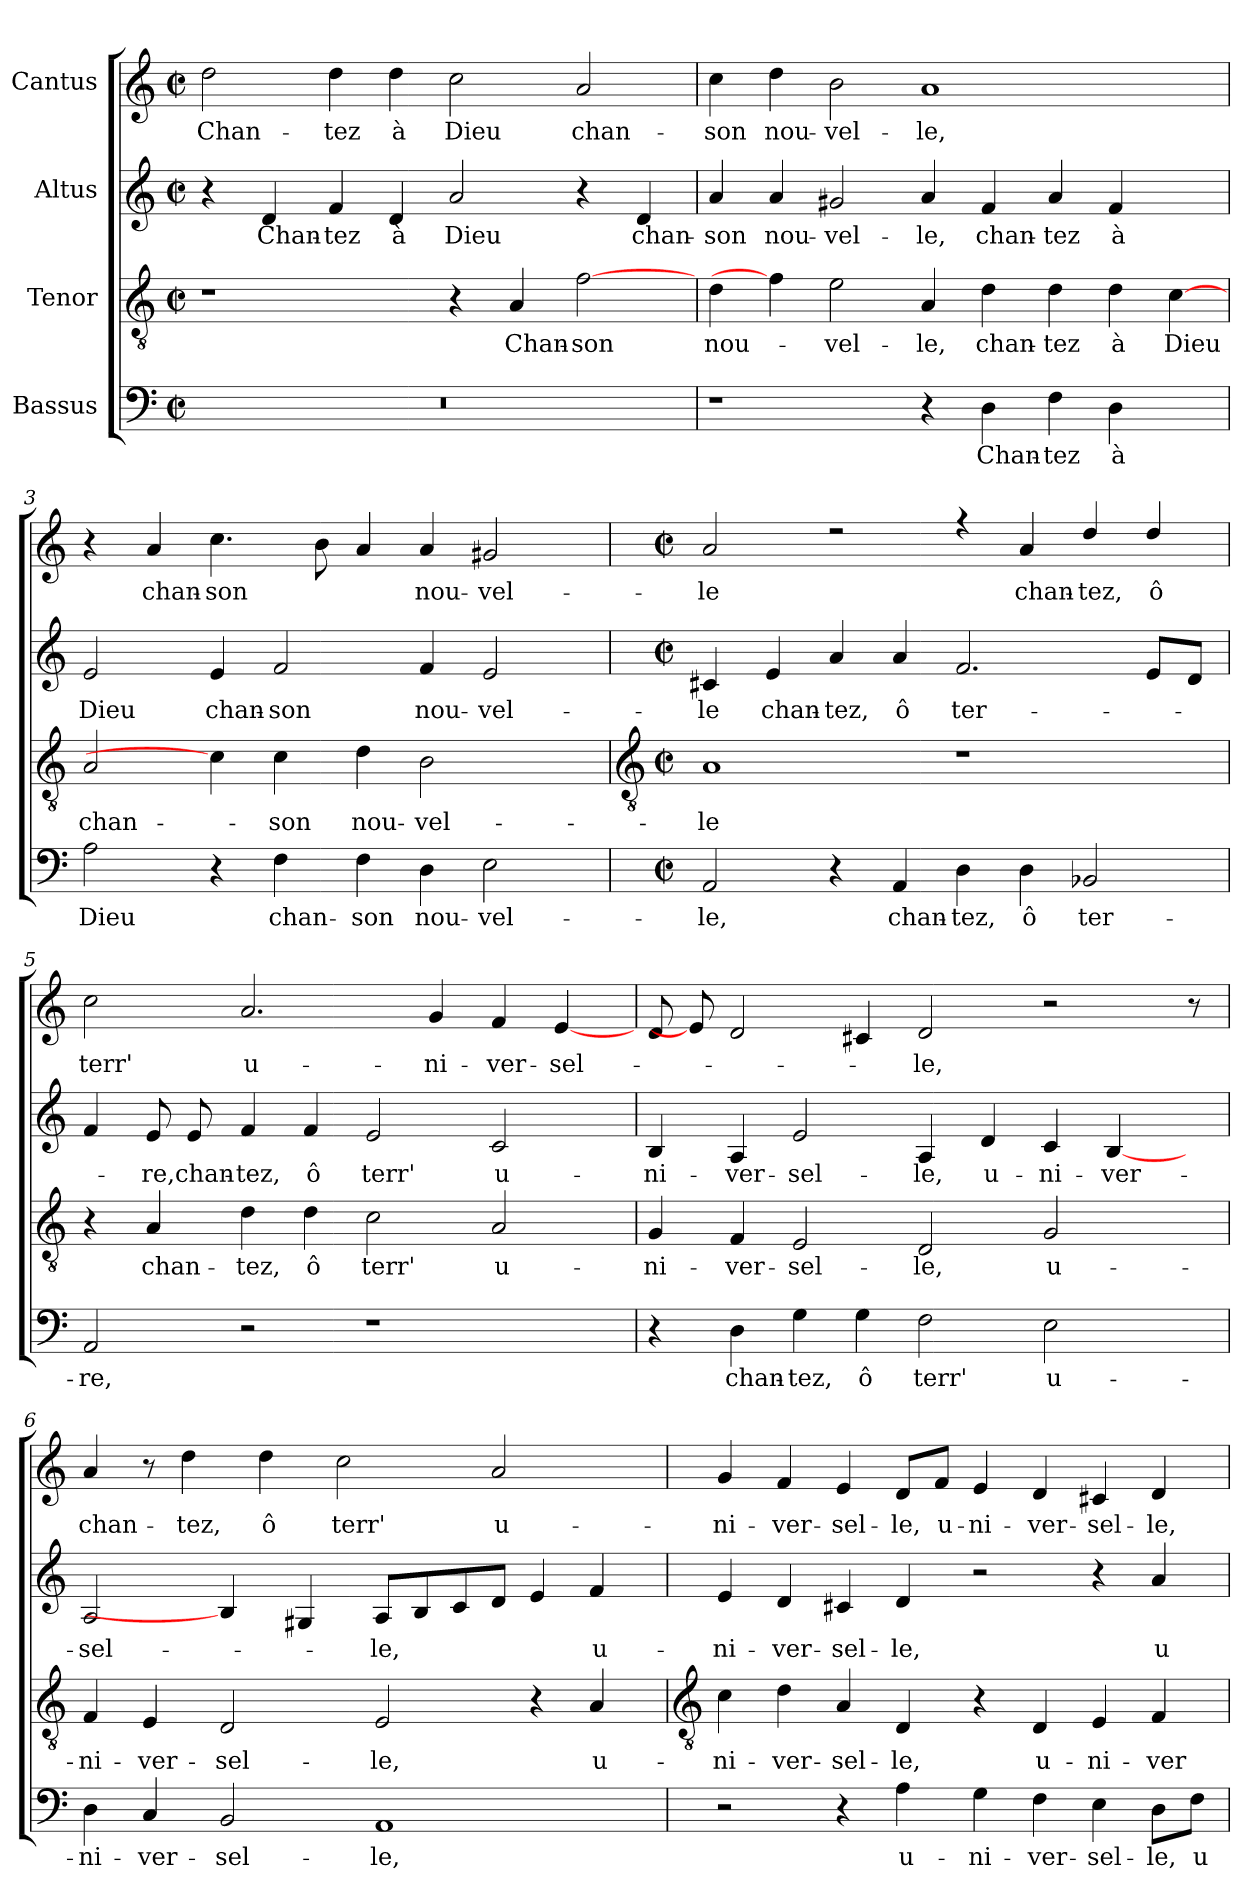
**kern	**text	**kern	**text	**kern	**text	**kern	**text
*part4	*part4	*part3	*part3	*part2	*part2	*part1	*part1
*staff4	*staff4	*staff3	*staff3	*staff2	*staff2	*staff1	*staff1
*I"Bassus	*	*I"Tenor	*	*I"Altus	*	*I"Cantus	*
*clefF4	*	*clefGv2	*	*clefG2	*	*clefG2	*
*k[]	*	*k[]	*	*k[]	*	*k[]	*
*C:	*	*C:	*	*C:	*	*C:	*
*M4/2	*	*M4/2	*	*M4/2	*	*M4/2	*
*met(c|)	*	*met(c|)	*	*met(c|)	*	*met(c|)	*
=1	=1	=1	=1	=1	=1	=1	=1
!	!	!	!	!	!	!	!LO:LY:b
0r	.	1r	.	4r	.	2dd	Chan-
!	!	!	!	!	!LO:LY:b	!	!
.	.	.	.	4d	Chan-	.	.
!	!	!	!	!	!LO:LY:b	!	!LO:LY:b
.	.	.	.	4f	-tez	4dd	-tez
!	!	!	!	!	!LO:LY:b	!	!LO:LY:b
.	.	.	.	4d	à	4dd	à
!	!	!	!	!	!LO:LY:b	!	!LO:LY:b
.	.	4r	.	2a	Dieu	2cc	Dieu
!	!	!	!LO:LY:b	!	!	!	!
.	.	4A	Chan-	.	.	.	.
!	!	!	!LO:LY:b	!	!	!	!LO:LY:b
.	.	[2f	-son	4r	.	2a	chan-
!	!	!	!	!	!LO:LY:b	!	!
.	.	.	.	4d	chan-	.	.
=2	=2	=2	=2	=2	=2	=2	=2
!	!	!	!LO:LY:b	!	!LO:LY:b	!	!LO:LY:b
1r	.	4d	nou-	4a	-son	4cc	-son
!	!	!	!	!	!LO:LY:b	!	!LO:LY:b
.	.	4f]	.	4a	nou-	4dd	nou-
!	!	!	!LO:LY:b	!	!LO:LY:b	!	!LO:LY:b
.	.	2e	-vel-	2g#X	-vel-	2b	-vel-
!	!	!	!LO:LY:b	!	!LO:LY:b	!	!LO:LY:b
4r	.	4A	-le,	4a	-le,	1a	-le,
!	!LO:LY:b	!	!LO:LY:b	!	!LO:LY:b	!	!
4D	Chan-	4d	chan-	4f	chan-	.	.
!	!LO:LY:b	!	!LO:LY:b	!	!LO:LY:b	!	!
4F	-tez	4d	-tez	4a	-tez	.	.
!	!LO:LY:b	!	!LO:LY:b	!	!LO:LY:b	!	!
4D	à	4d	à	4f	à	.	.
!	!	!	!LO:LY:b	!	!	!	!
4ryy	.	[4c	Dieu	4ryy	.	4ryy	.
=3	=3	=3	=3	=3	=3	=3	=3
!	!LO:LY:b	!	!LO:LY:b	!	!LO:LY:b	!	!
2A	Dieu	2A	chan-	2e	Dieu	4r	.
!	!	!	!	!	!	!	!LO:LY:b
.	.	.	.	.	.	4a	chan-
!	!	!	!	!	!LO:LY:b	!	!LO:LY:b
4r	.	4c]	.	4e	chan-	4.cc	-son
!	!LO:LY:b	!	!LO:LY:b	!	!LO:LY:b	!	!
4F	chan-	4c	-son	2f	-son	.	.
.	.	.	.	.	.	8b	.
!	!LO:LY:b	!	!LO:LY:b	!	!	!	!
4F	-son	4d	nou-	.	.	4a	.
!	!LO:LY:b	!	!LO:LY:b	!	!LO:LY:b	!	!LO:LY:b
4D	nou-	2B	-vel-	4f	nou-	4a	nou-
!	!LO:LY:b	!	!	!	!LO:LY:b	!	!LO:LY:b
2E	-vel-	.	.	2e	-vel-	2g#X	-vel-
.	.	4ryy	.	.	.	.	.
!!LO:LB:g=z
=4	=4	=4	=4	=4	=4	=4	=4
*	*	*clefGv2	*	*	*	*	*
*M4/2	*	*M4/2	*	*M4/2	*	*M4/2	*
*met(c|)	*	*met(c|)	*	*met(c|)	*	*met(c|)	*
!	!LO:LY:b	!	!LO:LY:b	!	!LO:LY:b	!	!LO:LY:b
*	*	*	*	*	*	*^	*
2AA	-le,	1A	-le	4c#X	-le	2a	0ryy	-le
!	!	!	!	!	!LO:LY:b	!	!	!
.	.	.	.	4e	chan-	.	.	.
!	!	!	!	!	!LO:LY:b	!	!	!
4r	.	.	.	4a	-tez,	2r	.	.
!	!LO:LY:b	!	!	!	!LO:LY:b	!	!	!
4AA	chan-	.	.	4a	ô	.	.	.
!	!LO:LY:b	!	!	!	!LO:LY:b	!	!	!
4D	-tez,	1r	.	2.f	ter-	4r	.	.
!	!LO:LY:b	!	!	!	!	!	!	!LO:LY:b
4D	ô	.	.	.	.	4a	.	chan-
!	!LO:LY:b	!	!	!	!	!	!	!LO:LY:b
2BB-X	ter-	.	.	.	.	4dd	.	-tez,
!	!	!	!	!	!	!	!	!LO:LY:b
.	.	.	.	8eL	.	4dd	.	ô
.	.	.	.	8dJ	.	.	.	.
=5	=5	=5	=5	=5	=5	=5	=5	=5
!	!LO:LY:b	!	!	!	!	!	!	!LO:LY:b
2AA	-re,	4r	.	4f	.	2cc	1ryy	terr'
!	!	!	!LO:LY:b	!	!LO:LY:b	!	!	!
.	.	4A	chan-	8e	-re,	.	.	.
!	!	!	!	!	!LO:LY:b	!	!	!
.	.	.	.	8e	chan-	.	.	.
!	!	!	!LO:LY:b	!	!LO:LY:b	!	!	!LO:LY:b
2r	.	4d	-tez,	4f	-tez,	2.a	.	u-
!	!	!	!LO:LY:b	!	!LO:LY:b	!	!	!
.	.	4d	ô	4f	ô	.	.	.
!	!	!	!LO:LY:b	!	!LO:LY:b	!	!	!
1r	.	2c	terr'	2e	terr'	.	2ryy	.
!	!	!	!	!	!	!	!	!LO:LY:b
.	.	.	.	.	.	4g	.	-ni-
!	!	!	!LO:LY:b	!	!LO:LY:b	!	!	!LO:LY:b
.	.	2A	u-	2c	u-	4f	4ryy	-ver-
!	!	!	!	!	!	!	!	!LO:LY:b
.	.	.	.	.	.	[4e	8ryy	-sel-
.	.	.	.	.	.	.	8ryy	.
=5	=5	=5	=5	=5	=5	=5	=5	=5
!	!	!	!LO:LY:b	!	!LO:LY:b	!	!	!
4r	.	4G	-ni-	4B	-ni-	8d	1ryy	.
.	.	.	.	.	.	8e]	.	.
!	!LO:LY:b	!	!LO:LY:b	!	!LO:LY:b	!	!	!
4D	chan-	4F	-ver-	4A	-ver-	2d	.	.
!	!LO:LY:b	!	!LO:LY:b	!	!LO:LY:b	!	!	!
4G	-tez,	2E	-sel-	2e	-sel-	.	.	.
!	!LO:LY:b	!	!	!	!	!	!	!
4G	ô	.	.	.	.	4c#X	.	.
!	!LO:LY:b	!	!LO:LY:b	!	!LO:LY:b	!	!	!LO:LY:b
2F	terr'	2D	-le,	4A	-le,	2d	2ryy	-le,
!	!	!	!	!	!LO:LY:b	!	!	!
.	.	.	.	4d	u-	.	.	.
!	!LO:LY:b	!	!LO:LY:b	!	!LO:LY:b	!	!	!
2E	u-	2G	u-	4c	-ni-	2r	4ryy	.
!	!	!	!	!	!LO:LY:b	!	!	!
.	.	.	.	[4B	-ver-	.	8ryy	.
.	.	.	.	.	.	.	8ryy	.
8ryy	.	8ryy	.	8ryy	.	8r	8ryy	.
=6	=6	=6	=6	=6	=6	=6	=6	=6
!	!LO:LY:b	!	!LO:LY:b	!	!LO:LY:b	!	!	!LO:LY:b
*	*	*	*	*	*	*v	*v	*
4D	-ni-	4F	-ni-	2A	-sel-	4a	chan-
!	!LO:LY:b	!	!LO:LY:b	!	!	!	!
4C	-ver-	4E	-ver-	.	.	8r	.
!	!	!	!	!	!	!	!LO:LY:b
.	.	.	.	.	.	4dd	-tez,
!	!LO:LY:b	!	!LO:LY:b	!	!	!	!
2BB	-sel-	2D	-sel-	4B]	.	.	.
!	!	!	!	!	!	!	!LO:LY:b
.	.	.	.	.	.	4dd	ô
.	.	.	.	4G#X	.	.	.
!	!	!	!	!	!	!	!LO:LY:b
.	.	.	.	.	.	2cc	terr'
!	!LO:LY:b	!	!LO:LY:b	!	!LO:LY:b	!	!
1AA	-le,	2E	-le,	8AL	-le,	.	.
.	.	.	.	8B	.	.	.
.	.	.	.	8c	.	.	.
!	!	!	!	!	!	!	!LO:LY:b
.	.	.	.	8dJ	.	2a	u-
.	.	4r	.	4e	.	.	.
!	!	!	!LO:LY:b	!	!LO:LY:b	!	!
.	.	4A	u-	4f	u-	.	.
.	.	.	.	.	.	8ryy	.
!!LO:LB:g=z
=7	=7	=7	=7	=7	=7	=7	=7
*	*	*clefGv2	*	*	*	*	*
!	!	!	!LO:LY:b	!	!LO:LY:b	!	!LO:LY:b
2r	.	4c	-ni-	4e	-ni-	4g	-ni-
!	!	!	!LO:LY:b	!	!LO:LY:b	!	!LO:LY:b
.	.	4d	-ver-	4d	-ver-	4f	-ver-
!	!	!	!LO:LY:b	!	!LO:LY:b	!	!LO:LY:b
4r	.	4A	-sel-	4c#X	-sel-	4e	-sel-
!	!LO:LY:b	!	!LO:LY:b	!	!LO:LY:b	!	!LO:LY:b
4A	u-	4D	-le,	4d	-le,	8d/L	-le,
!	!	!	!	!	!	!	!LO:LY:b
.	.	.	.	.	.	8f/J	u-
!	!LO:LY:b	!	!	!	!	!	!LO:LY:b
4G	-ni-	4r	.	2r	.	4e	-ni-
!	!LO:LY:b	!	!LO:LY:b	!	!	!	!LO:LY:b
4F	-ver-	4D	u-	.	.	4d	-ver-
!	!LO:LY:b	!	!LO:LY:b	!	!	!	!LO:LY:b
4E	-sel-	4E	-ni-	4r	.	4c#X	-sel-
!	!LO:LY:b	!	!LO:LY:b	!	!LO:LY:b	!	!LO:LY:b
8D\L	-le,	4F	-ver-	4a	u-	4d	-le,
!	!LO:LY:b	!	!	!	!	!	!
8F\J	u-	.	.	.	.	.	.
=	=	=	=	=	=	=	=
*-	*-	*-	*-	*-	*-	*-	*-
